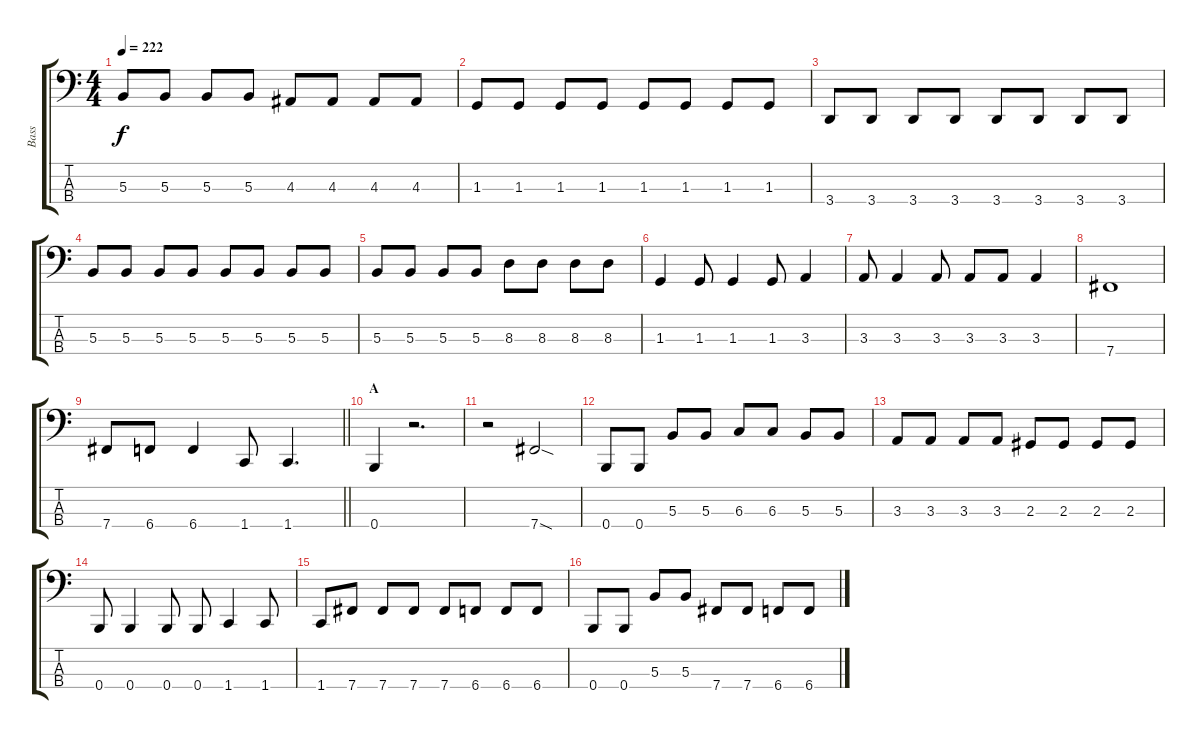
\track ("Bass" "Bass") {instrument electricbasspick}
\staff {score tabs}
\tuning (E2 B1 Gb1 B0) {hide}
\ts (4 4)
\tempo 222
\clef f4
\ks c
5.3.8{dy f} 5.3.8 5.3.8 5.3.8 4.3.8 4.3.8 4.3.8 4.3.8 |
1.3.8 1.3.8 1.3.8 1.3.8 1.3.8 1.3.8 1.3.8 1.3.8 |
3.4.8 3.4.8 3.4.8 3.4.8 3.4.8 3.4.8 3.4.8 3.4.8 |
5.3.8 5.3.8 5.3.8 5.3.8 5.3.8 5.3.8 5.3.8 5.3.8 |
5.3.8 5.3.8 5.3.8 5.3.8 8.3.8 8.3.8 8.3.8 8.3.8 |
1.3.4 1.3.8 1.3.4 1.3.8 3.3.4 |
3.3.8 3.3.4 3.3.8 3.3.8 3.3.8 3.3.4 |
7.4.1 |
\barLineRight lightlight
7.4.8 6.4.8 6.4.4 1.4.8 1.4.4{d} |
\section ("" "A")
0.4.4 r.2{d} |
r.2 7.4{sod}.2 |
0.4.8 0.4.8 5.3.8 5.3.8 6.3.8 6.3.8 5.3.8 5.3.8 |
3.3.8 3.3.8 3.3.8 3.3.8 2.3.8 2.3.8 2.3.8 2.3.8 |
0.4.8 0.4.4 0.4.8 0.4.8 1.4.4 1.4.8 |
1.4.8 7.4.8 7.4.8 7.4.8 7.4.8 6.4.8 6.4.8 6.4.8 |
0.4.8 0.4.8 5.3.8 5.3.8 7.4.8 7.4.8 6.4.8 6.4.8
